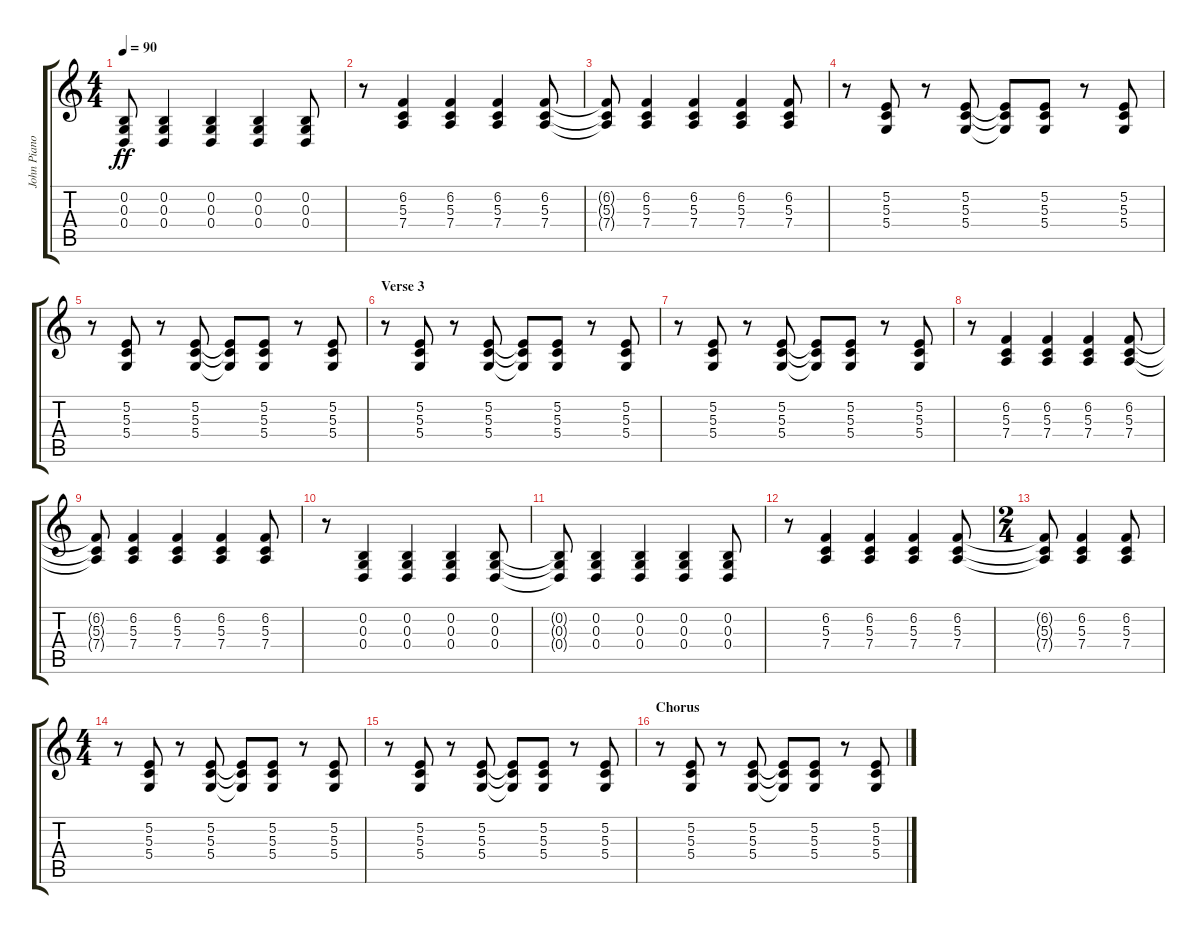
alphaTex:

\track ("John Piano" "John Piano") {instrument honkytonkpiano}
\staff {score tabs}
\tuning (E4 B3 G3 D3 A2 E2) {hide}
\ts (4 4)
\tempo 90
\clef g2
\ks c
(0.2{t} 0.3{t} 0.4{t}).8{dy ff} (0.2 0.3 0.4).4 (0.2 0.3 0.4).4 (0.2 0.3 0.4).4 (0.2 0.3 0.4).8 |
r.8 (6.2 5.3 7.4).4 (6.2 5.3 7.4).4 (6.2 5.3 7.4).4 (6.2 5.3 7.4).8 |
(6.2{t} 5.3{t} 7.4{t}).8 (6.2 5.3 7.4).4 (6.2 5.3 7.4).4 (6.2 5.3 7.4).4 (6.2 5.3 7.4).8 |
r.8 (5.2 5.3 5.4).8 r.8 (5.2 5.3 5.4).8 (5.2{t} 5.3{t} 5.4{t}).8 (5.2 5.3 5.4).8 r.8 (5.2 5.3 5.4).8 |
r.8 (5.2 5.3 5.4).8 r.8 (5.2 5.3 5.4).8 (5.2{t} 5.3{t} 5.4{t}).8 (5.2 5.3 5.4).8 r.8 (5.2 5.3 5.4).8 |
\section ("" "Verse 3")
r.8 (5.2 5.3 5.4).8 r.8 (5.2 5.3 5.4).8 (5.2{t} 5.3{t} 5.4{t}).8 (5.2 5.3 5.4).8 r.8 (5.2 5.3 5.4).8 |
r.8 (5.2 5.3 5.4).8 r.8 (5.2 5.3 5.4).8 (5.2{t} 5.3{t} 5.4{t}).8 (5.2 5.3 5.4).8 r.8 (5.2 5.3 5.4).8 |
r.8 (6.2 5.3 7.4).4 (6.2 5.3 7.4).4 (6.2 5.3 7.4).4 (6.2 5.3 7.4).8 |
(6.2{t} 5.3{t} 7.4{t}).8 (6.2 5.3 7.4).4 (6.2 5.3 7.4).4 (6.2 5.3 7.4).4 (6.2 5.3 7.4).8 |
r.8 (0.2 0.3 0.4).4 (0.2 0.3 0.4).4 (0.2 0.3 0.4).4 (0.2 0.3 0.4).8 |
(0.2{t} 0.3{t} 0.4{t}).8 (0.2 0.3 0.4).4 (0.2 0.3 0.4).4 (0.2 0.3 0.4).4 (0.2 0.3 0.4).8 |
r.8 (6.2 5.3 7.4).4 (6.2 5.3 7.4).4 (6.2 5.3 7.4).4 (6.2 5.3 7.4).8 |
\ts (2 4)
(6.2{t} 5.3{t} 7.4{t}).8 (6.2 5.3 7.4).4 (6.2 5.3 7.4).8 |
\ts (4 4)
r.8 (5.2 5.3 5.4).8 r.8 (5.2 5.3 5.4).8 (5.2{t} 5.3{t} 5.4{t}).8 (5.2 5.3 5.4).8 r.8 (5.2 5.3 5.4).8 |
r.8 (5.2 5.3 5.4).8 r.8 (5.2 5.3 5.4).8 (5.2{t} 5.3{t} 5.4{t}).8 (5.2 5.3 5.4).8 r.8 (5.2 5.3 5.4).8 |
\section ("" "Chorus")
r.8 (5.2 5.3 5.4).8 r.8 (5.2 5.3 5.4).8 (5.2{t} 5.3{t} 5.4{t}).8 (5.2 5.3 5.4).8 r.8 (5.2 5.3 5.4).8
